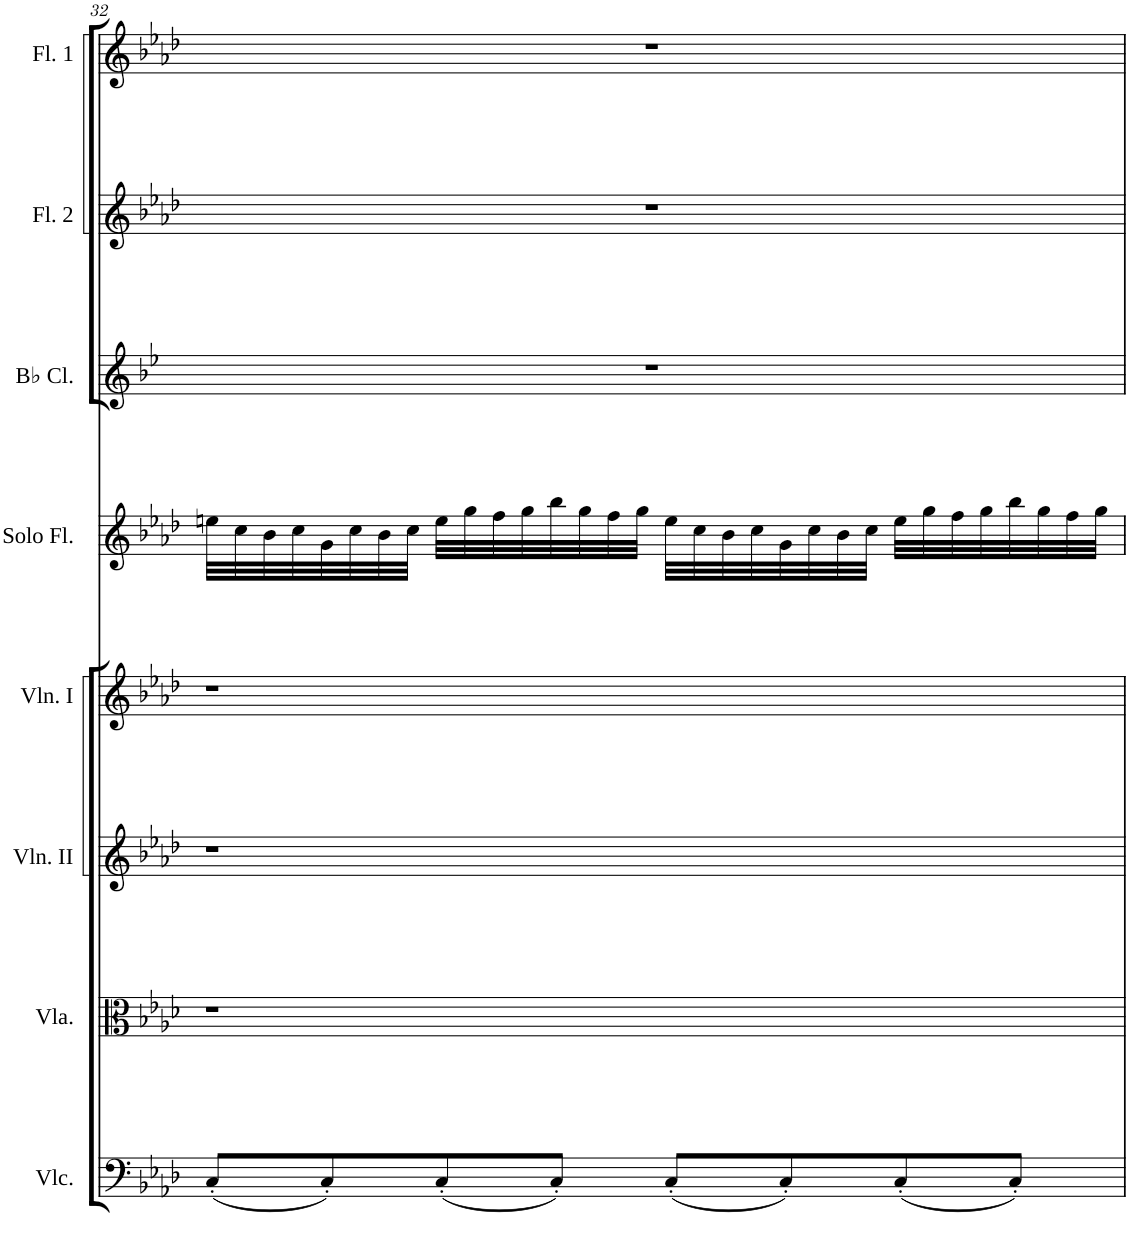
**kern	**kern	**kern	**kern	**kern	**kern	**kern	**kern
*part8	*part7	*part6	*part5	*part4	*part3	*part2	*part1
*staff8	*staff7	*staff6	*staff5	*staff4	*staff3	*staff2	*staff1
*I"Violoncello	*I"Viola	*I"Violin II	*I"Violin I	*I"Solo Flute	*I"Bb Clarinet	*I"Flute 2	*I"Flute 1
*I'Vlc.	*I'Vla.	*I'Vln. II	*I'Vln. I	*I'Solo Fl.	*I'Bb Cl.	*I'Fl. 2	*I'Fl. 1
!!LO:PB:g=z
*clefF4	*clefC3	*clefG2	*clefG2	*clefG2	*clefG2	*clefG2	*clefG2
*	*	*	*	*	*Trd1c2	*	*
*k[b-e-a-d-]	*k[b-e-a-d-]	*k[b-e-a-d-]	*k[b-e-a-d-]	*k[b-e-a-d-]	*k[b-e-]	*k[b-e-a-d-]	*k[b-e-a-d-]
*M4/4	*M4/4	*M4/4	*M4/4	*M4/4	*M4/4	*M4/4	*M4/4
*met(c)	*met(c)	*met(c)	*met(c)	*met(c)	*met(c)	*met(c)	*met(c)
=32	=32	=32	=32	=32	=32	=32	=32
(8C'/L	1r	1r	1r	32een\LLL	1r	1r	1r
.	.	.	.	32cc\	.	.	.
.	.	.	.	32b-\	.	.	.
.	.	.	.	32cc\	.	.	.
8C'/)	.	.	.	32g\	.	.	.
.	.	.	.	32cc\	.	.	.
.	.	.	.	32b-\	.	.	.
.	.	.	.	32cc\JJJ	.	.	.
(8C'/	.	.	.	32ee\LLL	.	.	.
.	.	.	.	32gg\	.	.	.
.	.	.	.	32ff\	.	.	.
.	.	.	.	32gg\	.	.	.
8C'/J)	.	.	.	32bb-\	.	.	.
.	.	.	.	32gg\	.	.	.
.	.	.	.	32ff\	.	.	.
.	.	.	.	32gg\JJJ	.	.	.
(8C'/L	.	.	.	32ee\LLL	.	.	.
.	.	.	.	32cc\	.	.	.
.	.	.	.	32b-\	.	.	.
.	.	.	.	32cc\	.	.	.
8C'/)	.	.	.	32g\	.	.	.
.	.	.	.	32cc\	.	.	.
.	.	.	.	32b-\	.	.	.
.	.	.	.	32cc\JJJ	.	.	.
(8C'/	.	.	.	32ee\LLL	.	.	.
.	.	.	.	32gg\	.	.	.
.	.	.	.	32ff\	.	.	.
.	.	.	.	32gg\	.	.	.
8C'/J)	.	.	.	32bb-\	.	.	.
.	.	.	.	32gg\	.	.	.
.	.	.	.	32ff\	.	.	.
.	.	.	.	32gg\JJJ	.	.	.
=	=	=	=	=	=	=	=
*-	*-	*-	*-	*-	*-	*-	*-
